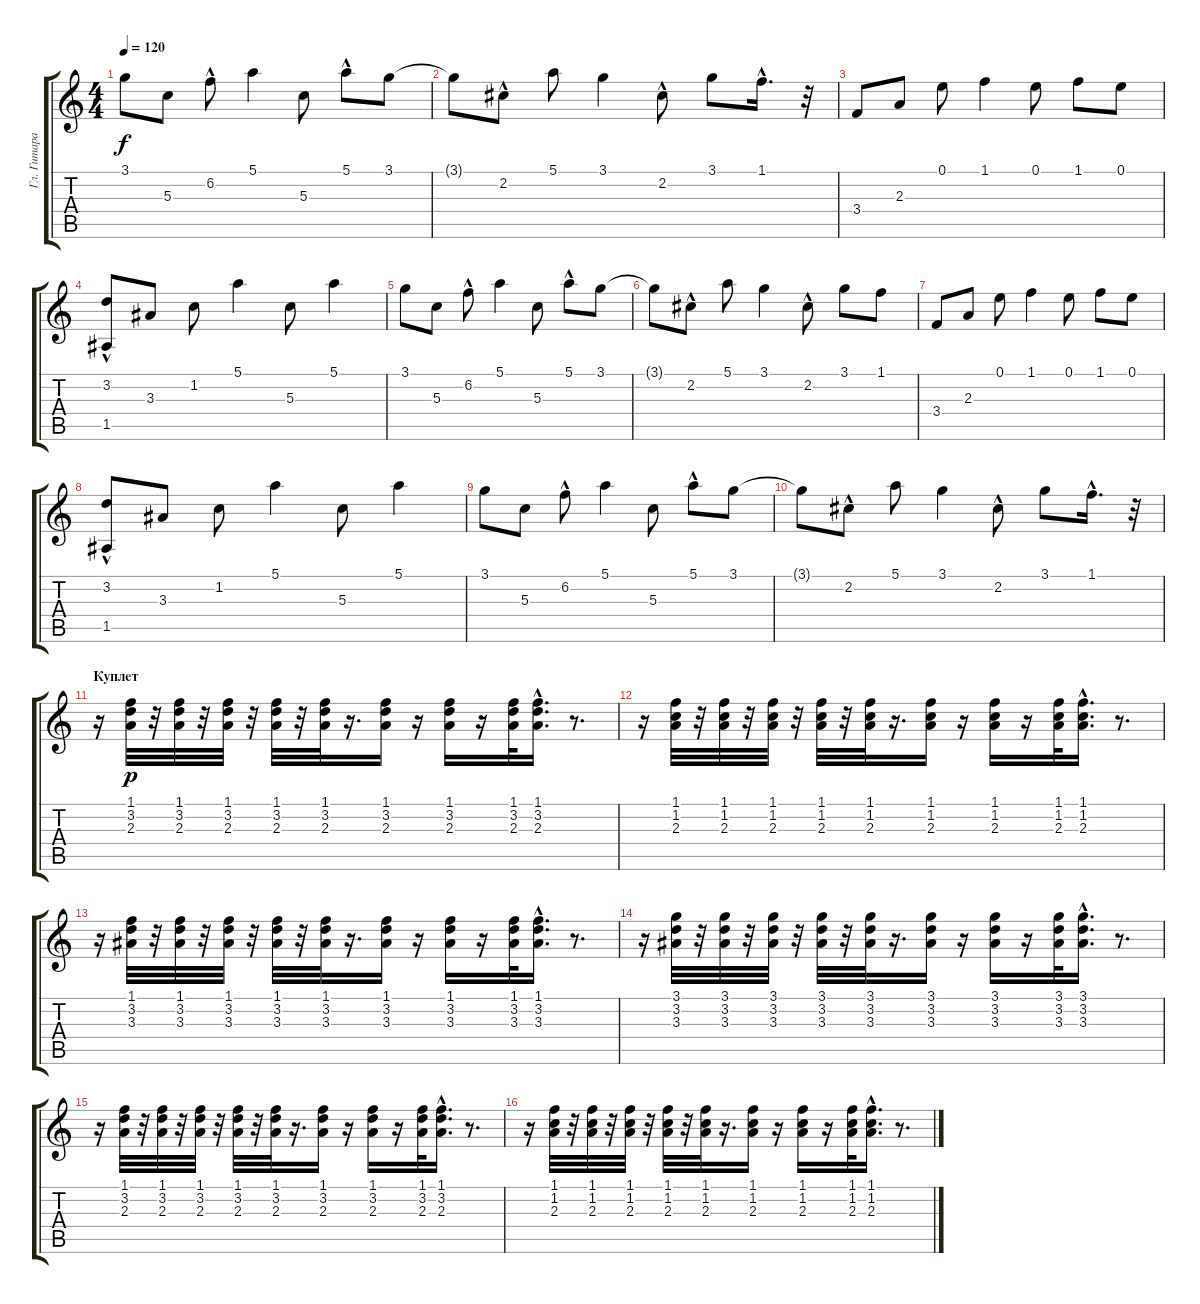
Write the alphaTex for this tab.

\track ("Гл. Гитара" "Гл. Гитара") {instrument distortionguitar}
\staff {score tabs}
\tuning (E4 B3 G3 D3 A2 E2) {hide}
\ts (4 4)
\tempo 120
\clef g2
\ks c
3.1.8{dy f} 5.3.8 6.2{hac}.8 5.1.4 5.3.8 5.1{hac}.8 3.1.8 |
3.1{t}.8 2.2{hac}.8 5.1.8 3.1.4 2.2{hac}.8 3.1.8 1.1{hac}.16{d} r.32 |
3.4.8 2.3.8 0.1.8 1.1.4 0.1.8 1.1.8 0.1.8 |
(3.2{hac} 1.5).8 3.3.8 1.2.8 5.1.4 5.3.8 5.1.4 |
3.1.8 5.3.8 6.2{hac}.8 5.1.4 5.3.8 5.1{hac}.8 3.1.8 |
3.1{t}.8 2.2{hac}.8 5.1.8 3.1.4 2.2{hac}.8 3.1.8 1.1.8 |
3.4.8 2.3.8 0.1.8 1.1.4 0.1.8 1.1.8 0.1.8 |
(3.2{hac} 1.5).8 3.3.8 1.2.8 5.1.4 5.3.8 5.1.4 |
3.1.8 5.3.8 6.2{hac}.8 5.1.4 5.3.8 5.1{hac}.8 3.1.8 |
3.1{t}.8 2.2{hac}.8 5.1.8 3.1.4 2.2{hac}.8 3.1.8 1.1{hac}.16{d} r.32 |
\section ("" "Куплет")
r.16 (1.1 3.2 2.3).32{dy p} r.32 (1.1 3.2 2.3).32 r.32 (1.1 3.2 2.3).32 r.32 (1.1 3.2 2.3).32 r.32 (1.1 3.2 2.3).32 r.16{d} (1.1 3.2 2.3).16 r.16 (1.1 3.2 2.3).16 r.16 (1.1 3.2 2.3).32 (1.1{hac} 3.2{hac} 2.3{hac}).16{d} r.8{d} |
r.16 (1.1 1.2 2.3).32 r.32 (1.1 1.2 2.3).32 r.32 (1.1 1.2 2.3).32 r.32 (1.1 1.2 2.3).32 r.32 (1.1 1.2 2.3).32 r.16{d} (1.1 1.2 2.3).16 r.16 (1.1 1.2 2.3).16 r.16 (1.1 1.2 2.3).32 (1.1{hac} 1.2{hac} 2.3{hac}).16{d} r.8{d} |
r.16 (1.1 3.2 3.3).32 r.32 (1.1 3.2 3.3).32 r.32 (1.1 3.2 3.3).32 r.32 (1.1 3.2 3.3).32 r.32 (1.1 3.2 3.3).32 r.16{d} (1.1 3.2 3.3).16 r.16 (1.1 3.2 3.3).16 r.16 (1.1 3.2 3.3).32 (1.1{hac} 3.2{hac} 3.3{hac}).16{d} r.8{d} |
r.16 (3.1 3.2 3.3).32 r.32 (3.1 3.2 3.3).32 r.32 (3.1 3.2 3.3).32 r.32 (3.1 3.2 3.3).32 r.32 (3.1 3.2 3.3).32 r.16{d} (3.1 3.2 3.3).16 r.16 (3.1 3.2 3.3).16 r.16 (3.1 3.2 3.3).32 (3.1{hac} 3.2{hac} 3.3{hac}).16{d} r.8{d} |
r.16 (1.1 3.2 2.3).32 r.32 (1.1 3.2 2.3).32 r.32 (1.1 3.2 2.3).32 r.32 (1.1 3.2 2.3).32 r.32 (1.1 3.2 2.3).32 r.16{d} (1.1 3.2 2.3).16 r.16 (1.1 3.2 2.3).16 r.16 (1.1 3.2 2.3).32 (1.1{hac} 3.2{hac} 2.3{hac}).16{d} r.8{d} |
r.16 (1.1 1.2 2.3).32 r.32 (1.1 1.2 2.3).32 r.32 (1.1 1.2 2.3).32 r.32 (1.1 1.2 2.3).32 r.32 (1.1 1.2 2.3).32 r.16{d} (1.1 1.2 2.3).16 r.16 (1.1 1.2 2.3).16 r.16 (1.1 1.2 2.3).32 (1.1{hac} 1.2{hac} 2.3{hac}).16{d} r.8{d}
